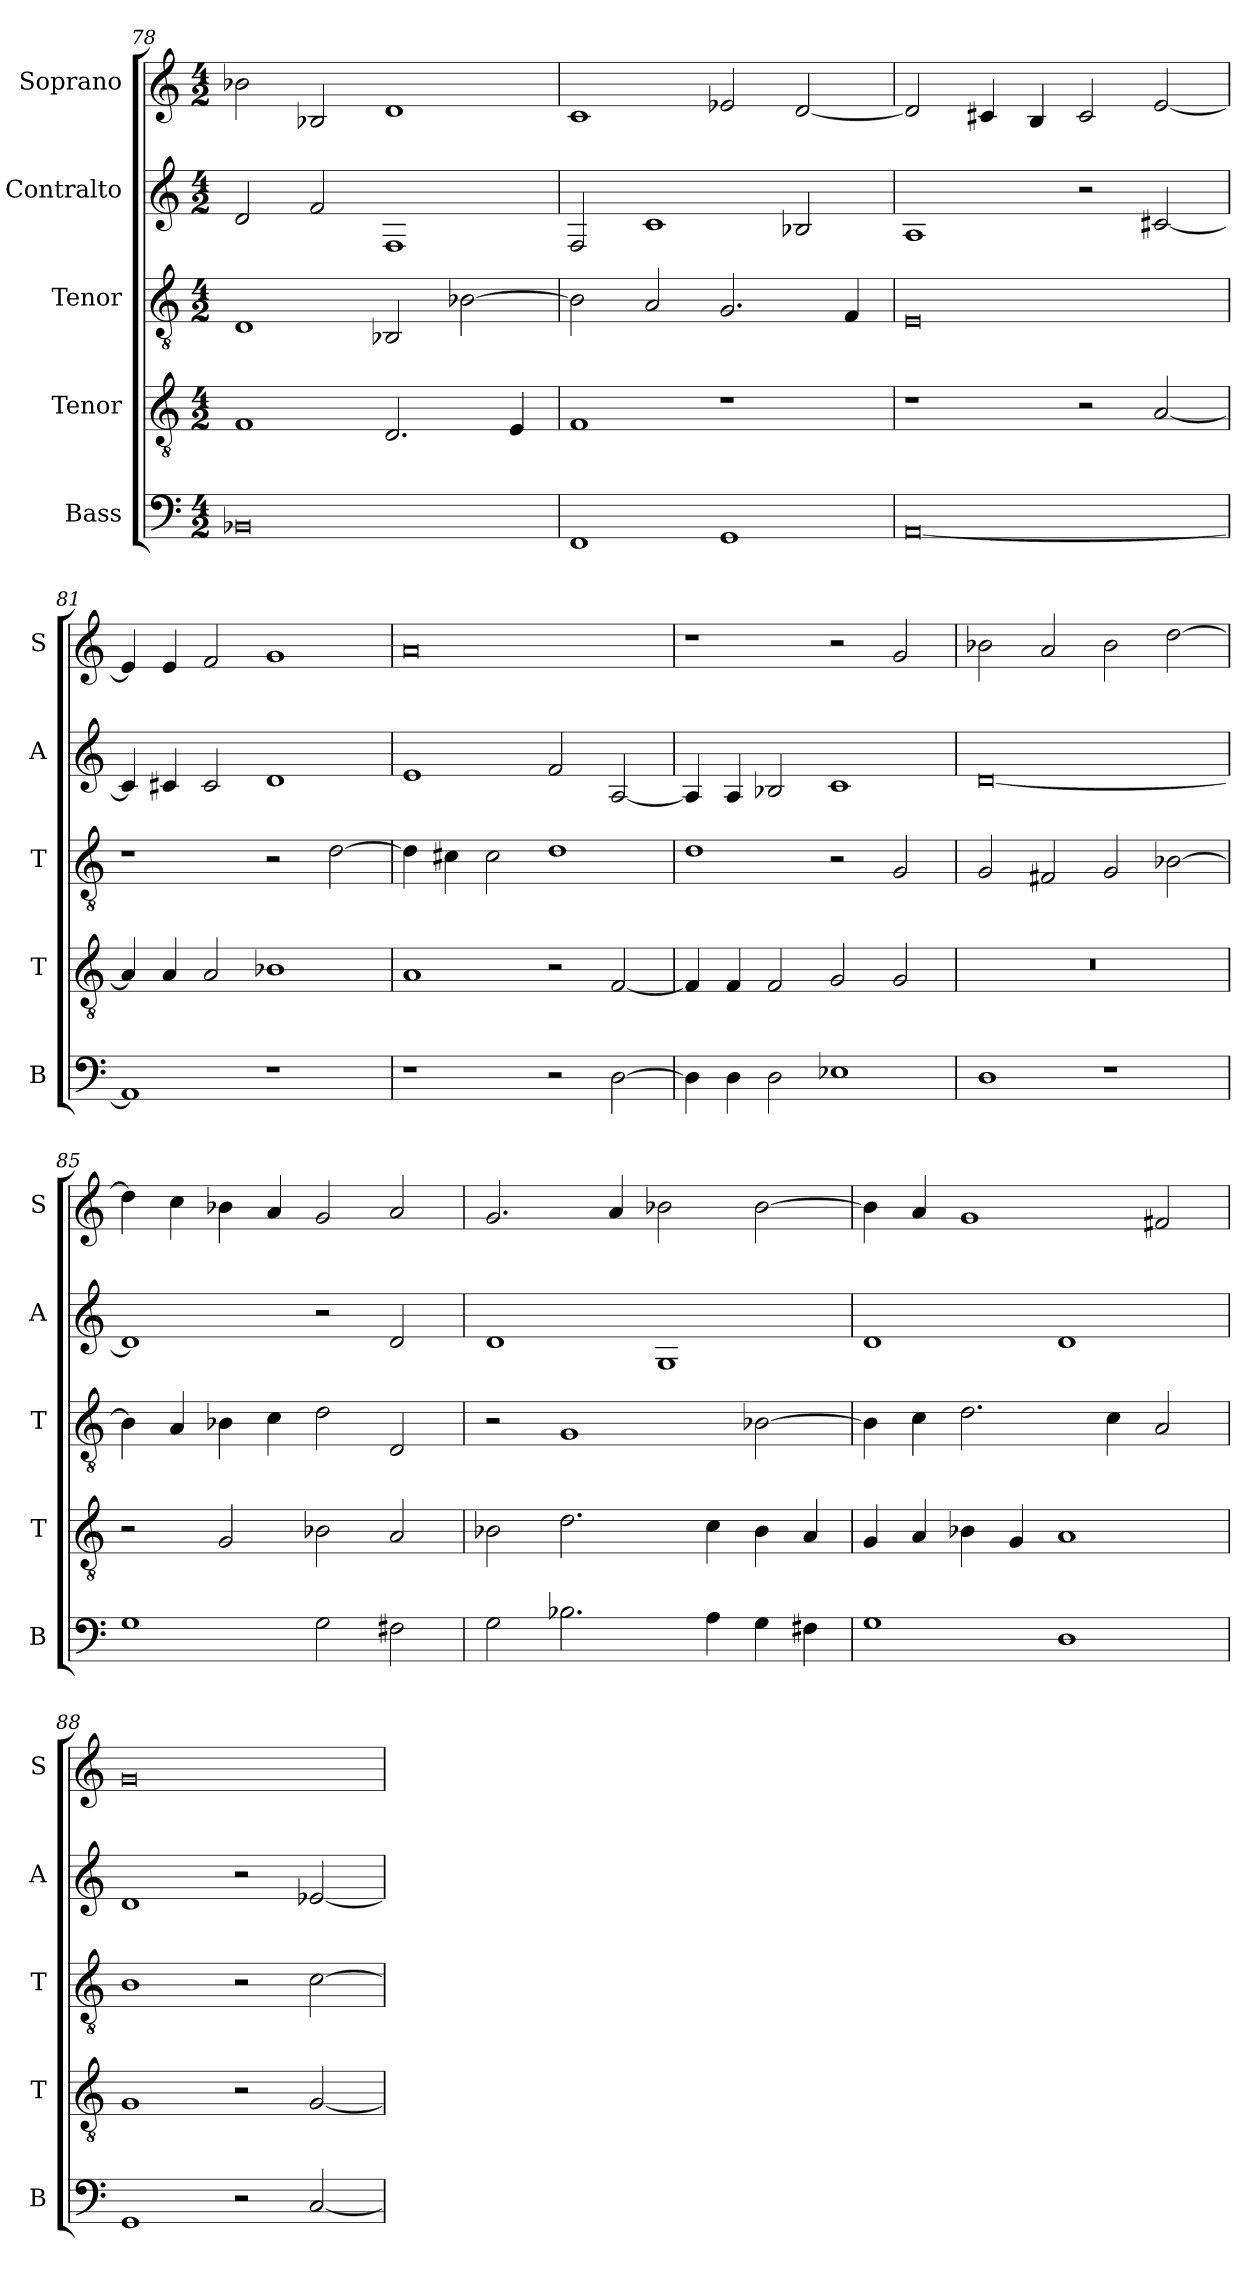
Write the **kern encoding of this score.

**kern	**kern	**kern	**kern	**kern
*part5	*part4	*part3	*part2	*part1
*staff5	*staff4	*staff3	*staff2	*staff1
*I"Bass	*I"Tenor	*I"Tenor	*I"Contralto	*I"Soprano
*I'B	*I'T	*I'T	*I'A	*I'S
*clefF4	*clefGv2	*clefGv2	*clefG2	*clefG2
*k[]	*k[]	*k[]	*k[]	*k[]
*M4/2	*M4/2	*M4/2	*M4/2	*M4/2
=78	=78	=78	=78	=78
0BB-X	1F	1D	2d	2b-X
.	.	.	2f	2B-X
.	2.D	2BB-X	1F	1d
.	.	[2B-X	.	.
.	4E	.	.	.
=79	=79	=79	=79	=79
1FF	1F	2B-]	2F	1c
.	.	2A	1c	.
1GG	1r	2.G	.	2e-X
.	.	.	2B-X	[2d
.	.	4F	.	.
=80	=80	=80	=80	=80
[0AA	1r	0E	1A	2d]
.	.	.	.	4c#X
.	.	.	.	4B
.	2r	.	2r	2c#
.	[2A	.	[2c#X	[2e
=81	=81	=81	=81	=81
1AA]	4A]	1r	4c#]	4e]
.	4A	.	4c#X	4e
.	2A	.	2c#	2f
1r	1B-X	2r	1d	1g
.	.	[2d	.	.
=82	=82	=82	=82	=82
1r	1A	4d]	1e	0a
.	.	4c#X	.	.
.	.	2c#	.	.
2r	2r	1d	2f	.
[2D	[2F	.	[2A	.
=83	=83	=83	=83	=83
4D]	4F]	1d	4A]	1r
4D	4F	.	4A	.
2D	2F	.	2B-X	.
1E-X	2G	2r	1c	2r
.	2G	2G	.	2g
=84	=84	=84	=84	=84
1D	0r	2G	[0d	2b-X
.	.	2F#X	.	2a
1r	.	2G	.	2b-
.	.	[2B-X	.	[2dd
=85	=85	=85	=85	=85
1G	2r	4B-]	1d]	4dd]
.	.	4A	.	4cc
.	2G	4B-X	.	4b-X
.	.	4c	.	4a
2G	2B-X	2d	2r	2g
2F#X	2A	2D	2d	2a
=86	=86	=86	=86	=86
2G	2B-X	2r	1d	2.g
2.B-X	2.d	1G	.	.
.	.	.	.	4a
.	.	.	1G	2b-X
4A	4c	.	.	.
4G	4B-	[2B-X	.	[2b-
4F#X	4A	.	.	.
=87	=87	=87	=87	=87
1G	4G	4B-]	1d	4b-]
.	4A	4c	.	4a
.	4B-X	2.d	.	1g
.	4G	.	.	.
1D	1A	.	1d	.
.	.	4c	.	.
.	.	2A	.	2f#X
=88	=88	=88	=88	=88
1GG	1G	1B	1d	0g
2r	2r	2r	2r	.
[2C	[2G	[2c	[2e-X	.
=	=	=	=	=
*-	*-	*-	*-	*-
